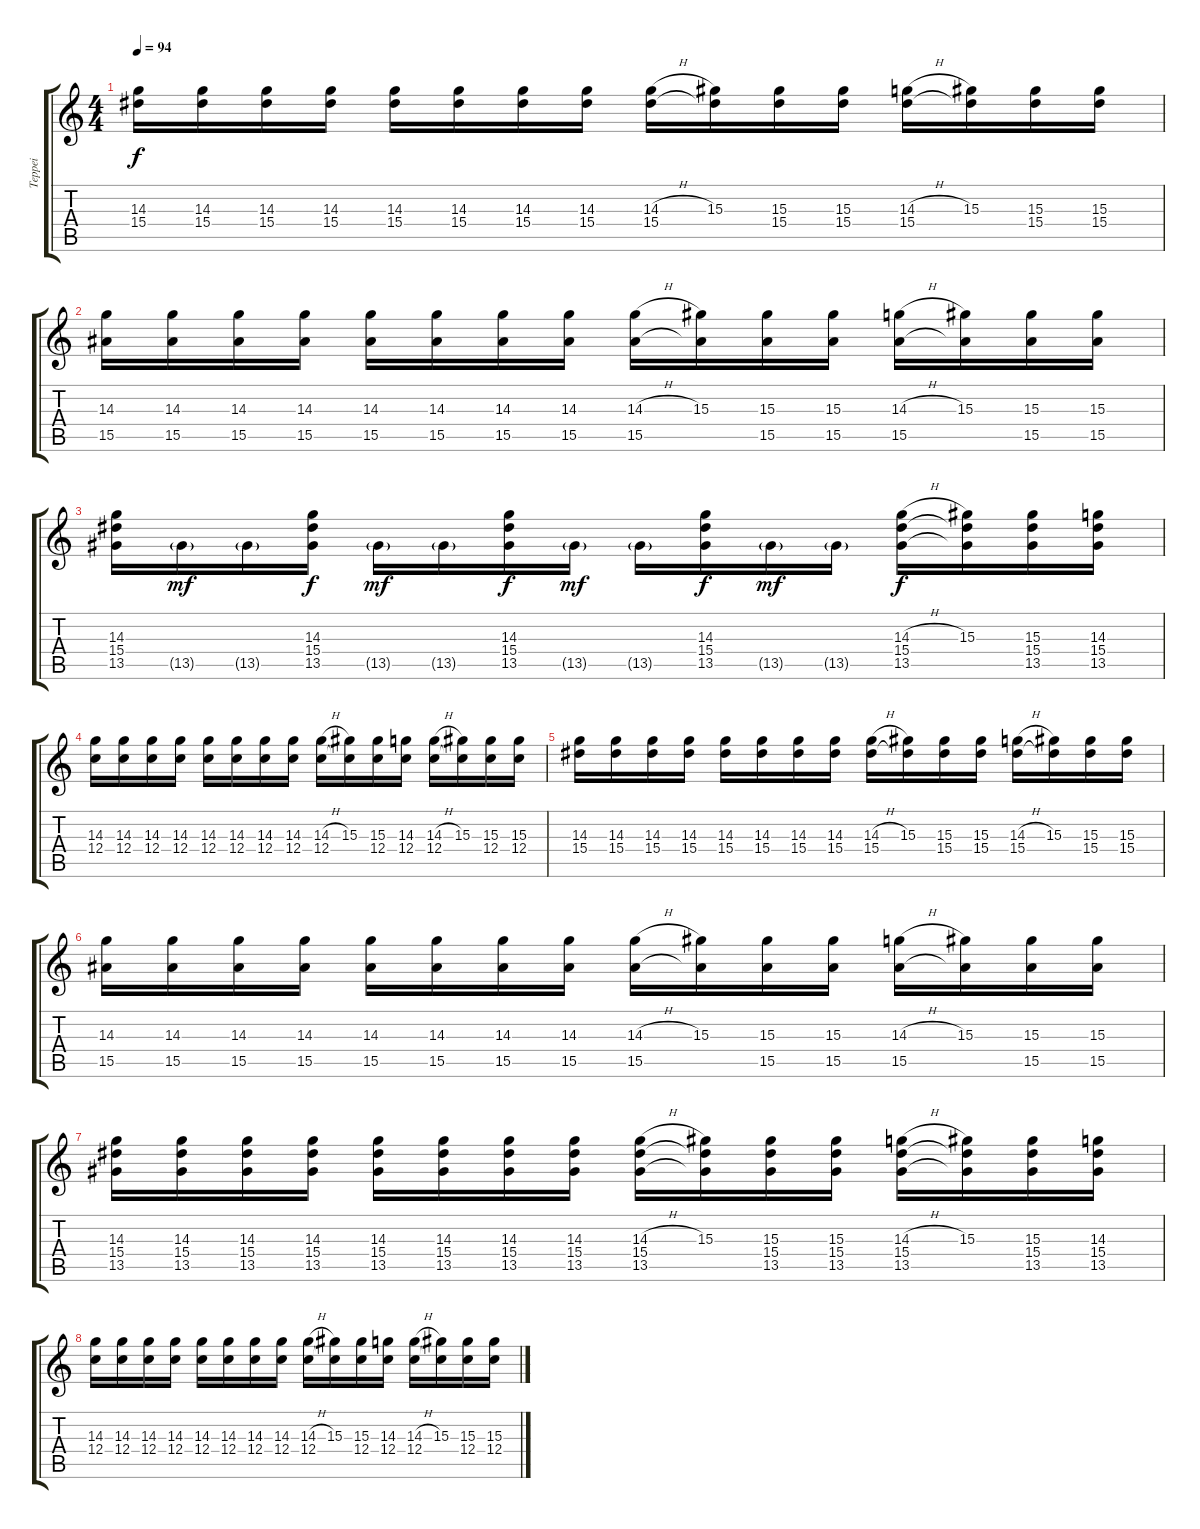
\track ("Teppei" "Teppei") {instrument overdrivenguitar}
\staff {score tabs}
\tuning (D4 A3 F3 C3 G2 C2) {hide}
\ts (4 4)
\tempo 94
\clef g2
\ks c
(14.3 15.4).16{dy f} (14.3 15.4).16 (14.3 15.4).16 (14.3 15.4).16 (14.3 15.4).16 (14.3 15.4).16 (14.3 15.4).16 (14.3 15.4).16 (14.3{h} 15.4).16 (15.3 15.4{t}).16 (15.3 15.4).16 (15.3 15.4).16 (14.3{h} 15.4).16 (15.3 15.4{t}).16 (15.3 15.4).16 (15.3 15.4).16 |
(14.3 15.5).16 (14.3 15.5).16 (14.3 15.5).16 (14.3 15.5).16 (14.3 15.5).16 (14.3 15.5).16 (14.3 15.5).16 (14.3 15.5).16 (14.3{h} 15.5).16 (15.3 15.5{t}).16 (15.3 15.5).16 (15.3 15.5).16 (14.3{h} 15.5).16 (15.3 15.5{t}).16 (15.3 15.5).16 (15.3 15.5).16 |
(14.3 15.4 13.5).16 13.5{g}.16{dy mf} 13.5{g}.16 (14.3 15.4 13.5).16{dy f} 13.5{g}.16{dy mf} 13.5{g}.16 (14.3 15.4 13.5).16{dy f} 13.5{g}.16{dy mf} 13.5{g}.16 (14.3 15.4 13.5).16{dy f} 13.5{g}.16{dy mf} 13.5{g}.16 (14.3{h} 15.4 13.5).16{dy f} (15.3 15.4{t} 13.5{t}).16 (15.3 15.4 13.5).16 (14.3 15.4 13.5).16 |
(14.3 12.4).16 (14.3 12.4).16 (14.3 12.4).16 (14.3 12.4).16 (14.3 12.4).16 (14.3 12.4).16 (14.3 12.4).16 (14.3 12.4).16 (14.3{h} 12.4).16 (15.3 12.4{t}).16 (15.3 12.4).16 (14.3 12.4).16 (14.3{h} 12.4).16 (15.3 12.4{t}).16 (15.3 12.4).16 (15.3 12.4).16 |
(14.3 15.4).16 (14.3 15.4).16 (14.3 15.4).16 (14.3 15.4).16 (14.3 15.4).16 (14.3 15.4).16 (14.3 15.4).16 (14.3 15.4).16 (14.3{h} 15.4).16 (15.3 15.4{t}).16 (15.3 15.4).16 (15.3 15.4).16 (14.3{h} 15.4).16 (15.3 15.4{t}).16 (15.3 15.4).16 (15.3 15.4).16 |
(14.3 15.5).16 (14.3 15.5).16 (14.3 15.5).16 (14.3 15.5).16 (14.3 15.5).16 (14.3 15.5).16 (14.3 15.5).16 (14.3 15.5).16 (14.3{h} 15.5).16 (15.3 15.5{t}).16 (15.3 15.5).16 (15.3 15.5).16 (14.3{h} 15.5).16 (15.3 15.5{t}).16 (15.3 15.5).16 (15.3 15.5).16 |
(14.3 15.4 13.5).16 (14.3 15.4 13.5).16 (14.3 15.4 13.5).16 (14.3 15.4 13.5).16 (14.3 15.4 13.5).16 (14.3 15.4 13.5).16 (14.3 15.4 13.5).16 (14.3 15.4 13.5).16 (14.3{h} 15.4 13.5).16 (15.3 15.4{t} 13.5{t}).16 (15.3 15.4 13.5).16 (15.3 15.4 13.5).16 (14.3{h} 15.4 13.5).16 (15.3 15.4{t} 13.5{t}).16 (15.3 15.4 13.5).16 (14.3 15.4 13.5).16 |
(14.3 12.4).16 (14.3 12.4).16 (14.3 12.4).16 (14.3 12.4).16 (14.3 12.4).16 (14.3 12.4).16 (14.3 12.4).16 (14.3 12.4).16 (14.3{h} 12.4).16 (15.3 12.4{t}).16 (15.3 12.4).16 (14.3 12.4).16 (14.3{h} 12.4).16 (15.3 12.4{t}).16 (15.3 12.4).16 (15.3 12.4).16
